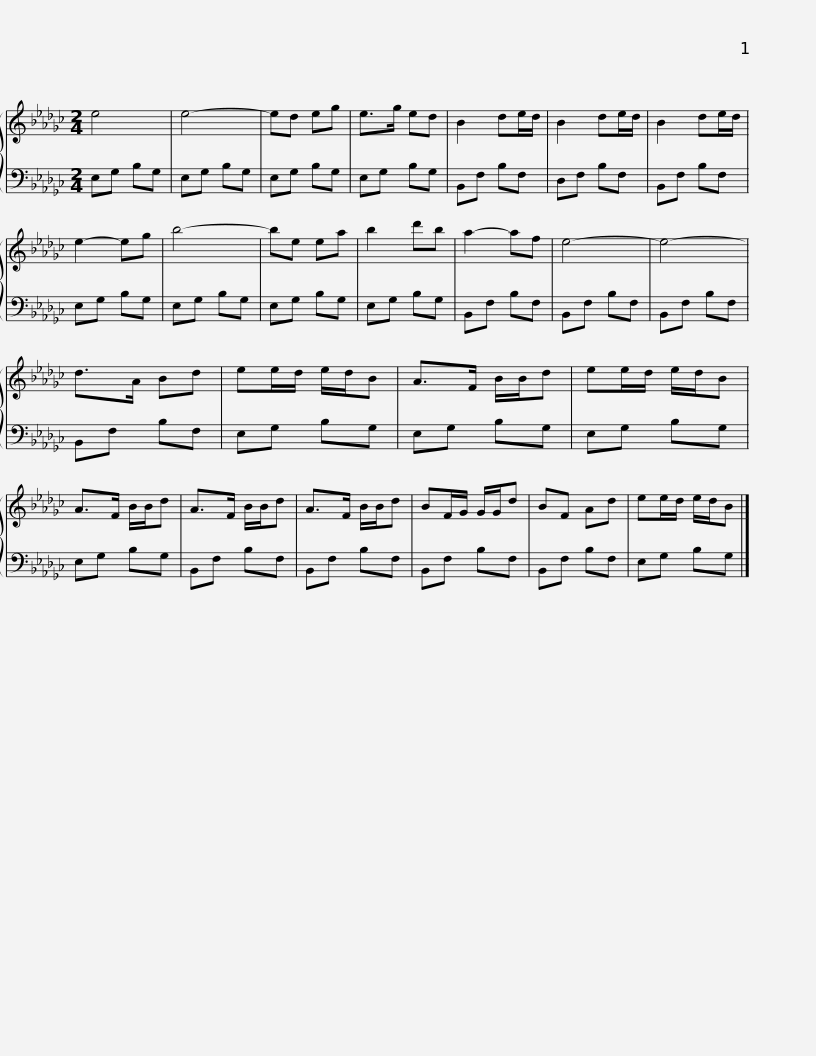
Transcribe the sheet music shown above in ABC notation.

X:1
%%score { 1 | 2 }
L:1/8
M:2/4
I:linebreak $
K:Gb
V:1 treble
V:2 bass
V:1
 e4 | e4- | ed eg | e>g ed | B2 de/d/ | %5
 B2 de/d/ | B2 de/d/ | e2- eg | b4- |$ be ea | %10
 b2 d'b | a2- af | e4- | e4- | d>A Bd | %15
 ee/d/ e/d/B | A>F B/B/d | ee/d/ e/d/B |$ A>F B/B/d | A>F B/B/d | %20
 A>F B/B/d | BF/G/ G/G/d | BF Ad | ee/d/ e/d/B |] %24
V:2
 E,G, B,G, | E,G, B,G, | E,G, B,G, | E,G, B,G, | B,,F, B,F, | %5
 D,F, B,F, | B,,F, B,F, | E,G, B,G, | E,G, B,G, |$ E,G, B,G, | %10
 E,G, B,G, | B,,F, B,F, | B,,F, B,F, | B,,F, B,F, | B,,F, B,F, | %15
 E,G, B,G, | E,G, B,G, | E,G, B,G, |$ E,G, B,G, | B,,F, B,F, | %20
 B,,F, B,F, | B,,F, B,F, | B,,F, B,F, | E,G, B,G, |] %24
